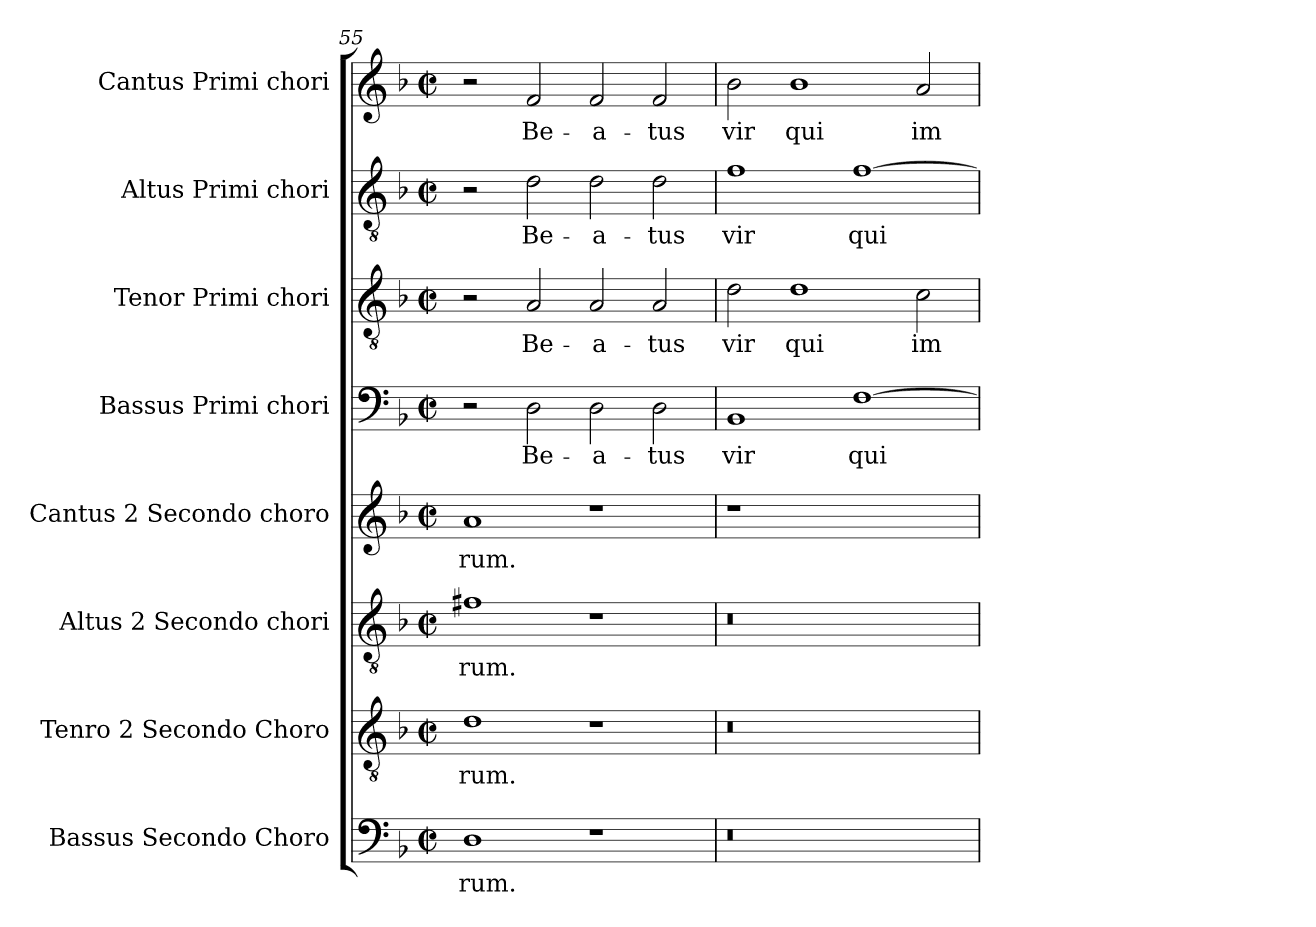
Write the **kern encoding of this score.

**kern	**text	**kern	**text	**kern	**text	**kern	**text	**kern	**text	**kern	**text	**kern	**text	**kern	**text
*part8	*part8	*part7	*part7	*part6	*part6	*part5	*part5	*part4	*part4	*part3	*part3	*part2	*part2	*part1	*part1
*staff8	*staff8	*staff7	*staff7	*staff6	*staff6	*staff5	*staff5	*staff4	*staff4	*staff3	*staff3	*staff2	*staff2	*staff1	*staff1
*I"Bassus  Secondo Choro	*	*I"Tenro 2  Secondo Choro	*	*I"Altus 2  Secondo chori	*	*I"Cantus 2  Secondo choro	*	*I"Bassus  Primi chori	*	*I"Tenor  Primi chori	*	*I"Altus  Primi chori	*	*I"Cantus  Primi chori	*
*I'Ch	*	*I'Ch	*	*I'Ch	*	*I'Ch	*	*I'Ch	*	*I'Ch	*	*I'Ch	*	*I'Ch	*
*clefF4	*	*clefGv2	*	*clefGv2	*	*clefG2	*	*clefF4	*	*clefGv2	*	*clefGv2	*	*clefG2	*
*k[b-]	*	*k[b-]	*	*k[b-]	*	*k[b-]	*	*k[b-]	*	*k[b-]	*	*k[b-]	*	*k[b-]	*
*F:	*	*F:	*	*F:	*	*F:	*	*F:	*	*F:	*	*F:	*	*F:	*
*M2/2	*	*M2/2	*	*M2/2	*	*M2/2	*	*M2/2	*	*M2/2	*	*M2/2	*	*M2/2	*
*met(c|)	*	*met(c|)	*	*met(c|)	*	*met(c|)	*	*met(c|)	*	*met(c|)	*	*met(c|)	*	*met(c|)	*
=55	=55	=55	=55	=55	=55	=55	=55	=55	=55	=55	=55	=55	=55	=55	=55
!	!LO:LY:b:cj	!	!LO:LY:b:cj	!	!LO:LY:b:cj	!	!LO:LY:b:cj	!	!	!	!	!	!	!	!
1D	-rum.	1d	-rum.	1f#X	-rum.	1a	-rum.	2r	.	2r	.	2r	.	2r	.
!	!	!	!	!	!	!	!	!	!LO:LY:b:cj	!	!LO:LY:b:cj	!	!LO:LY:b:cj	!	!LO:LY:b:cj
.	.	.	.	.	.	.	.	2D\	Be-	2A/	Be-	2d\	Be-	2f/	Be-
!	!	!	!	!	!	!	!	!	!LO:LY:b:cj	!	!LO:LY:b:cj	!	!LO:LY:b:cj	!	!LO:LY:b:cj
1r	.	1r	.	1r	.	1r	.	2D\	-a-	2A/	-a-	2d\	-a-	2f/	-a-
!	!	!	!	!	!	!	!	!	!LO:LY:b:cj	!	!LO:LY:b:cj	!	!LO:LY:b:cj	!	!LO:LY:b:cj
.	.	.	.	.	.	.	.	2D\	-tus	2A/	-tus	2d\	-tus	2f/	-tus
=56	=56	=56	=56	=56	=56	=56	=56	=56	=56	=56	=56	=56	=56	=56	=56
!	!	!	!	!	!	!LO:N:vis=1	!	!	!LO:LY:b:cj	!	!LO:LY:b:cj	!	!LO:LY:b:cj	!	!LO:LY:b:cj
0r	.	0r	.	0r	.	1r	.	1BB-	vir	2d\	vir	1f	vir	2b-\	vir
!	!	!	!	!	!	!	!	!	!	!	!LO:LY:b:cj	!	!	!	!LO:LY:b:cj
.	.	.	.	.	.	.	.	.	.	1d	qui	.	.	1b-	qui
!	!	!	!	!	!	!	!	!	!LO:LY:b:cj	!	!	!	!LO:LY:b:cj	!	!
.	.	.	.	.	.	1ryy	.	[>1F	qui	.	.	[>1f	qui	.	.
!	!	!	!	!	!	!	!	!	!	!	!LO:LY:b:cj	!	!	!	!LO:LY:b:cj
.	.	.	.	.	.	.	.	.	.	2c\	im-	.	.	2a/	im-
=	=	=	=	=	=	=	=	=	=	=	=	=	=	=	=
*-	*-	*-	*-	*-	*-	*-	*-	*-	*-	*-	*-	*-	*-	*-	*-
